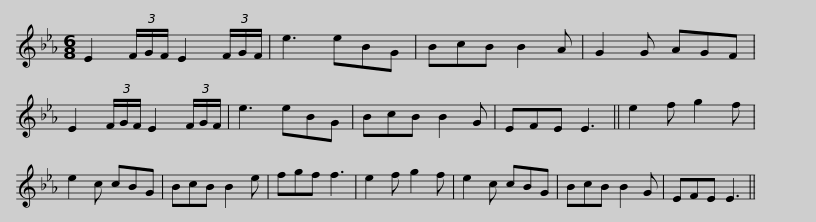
X:1
L:1/8
M:6/8
I:linebreak $
K:Eb
V:1 treble
V:1
 E2 (3F/G/F/ E2 (3F/G/F/ | e3 eBG | BcB B2 A | G2 G AGF | E2 (3F/G/F/ E2 (3F/G/F/ | %5
 e3 eBG | BcB B2 G |$ EFE E3 || e2 f g2 f | e2 c cBG | %10
 BcB B2 e | fgf f3 | e2 f g2 f | e2 c cBG | BcB B2 G | %15
 EFE E3 || %16
